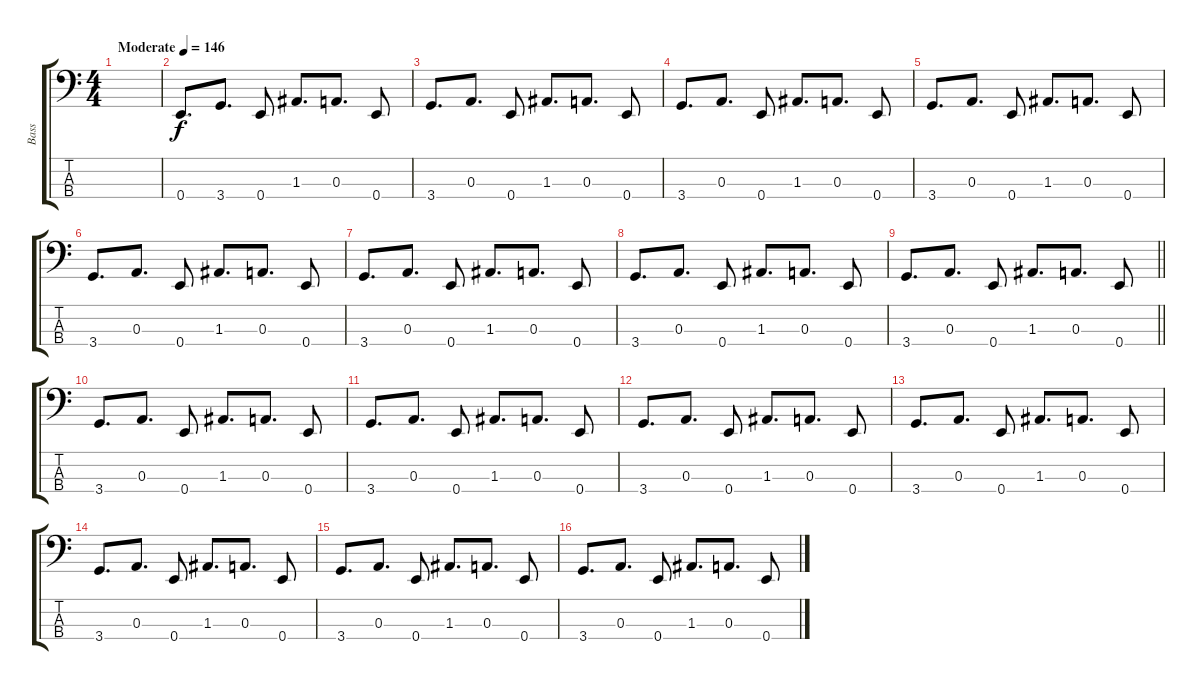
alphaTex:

\track ("Bass" "Bass") {instrument electricbassfinger}
\staff {score tabs}
\tuning (G2 D2 A1 E1) {hide}
\ts (4 4)
\tempo (146 "Moderate")
\clef f4
\ks c
|
0.4.8{d} 3.4.8{d} 0.4.8 1.3.8{d} 0.3.8{d} 0.4.8 |
3.4.8{d} 0.3.8{d} 0.4.8 1.3.8{d} 0.3.8{d} 0.4.8 |
3.4.8{d} 0.3.8{d} 0.4.8 1.3.8{d} 0.3.8{d} 0.4.8 |
3.4.8{d} 0.3.8{d} 0.4.8 1.3.8{d} 0.3.8{d} 0.4.8 |
3.4.8{d} 0.3.8{d} 0.4.8 1.3.8{d} 0.3.8{d} 0.4.8 |
3.4.8{d} 0.3.8{d} 0.4.8 1.3.8{d} 0.3.8{d} 0.4.8 |
3.4.8{d} 0.3.8{d} 0.4.8 1.3.8{d} 0.3.8{d} 0.4.8 |
\barLineRight lightlight
3.4.8{d} 0.3.8{d} 0.4.8 1.3.8{d} 0.3.8{d} 0.4.8 |
3.4.8{d} 0.3.8{d} 0.4.8 1.3.8{d} 0.3.8{d} 0.4.8 |
3.4.8{d} 0.3.8{d} 0.4.8 1.3.8{d} 0.3.8{d} 0.4.8 |
3.4.8{d} 0.3.8{d} 0.4.8 1.3.8{d} 0.3.8{d} 0.4.8 |
3.4.8{d} 0.3.8{d} 0.4.8 1.3.8{d} 0.3.8{d} 0.4.8 |
3.4.8{d} 0.3.8{d} 0.4.8 1.3.8{d} 0.3.8{d} 0.4.8 |
3.4.8{d} 0.3.8{d} 0.4.8 1.3.8{d} 0.3.8{d} 0.4.8 |
3.4.8{d} 0.3.8{d} 0.4.8 1.3.8{d} 0.3.8{d} 0.4.8
